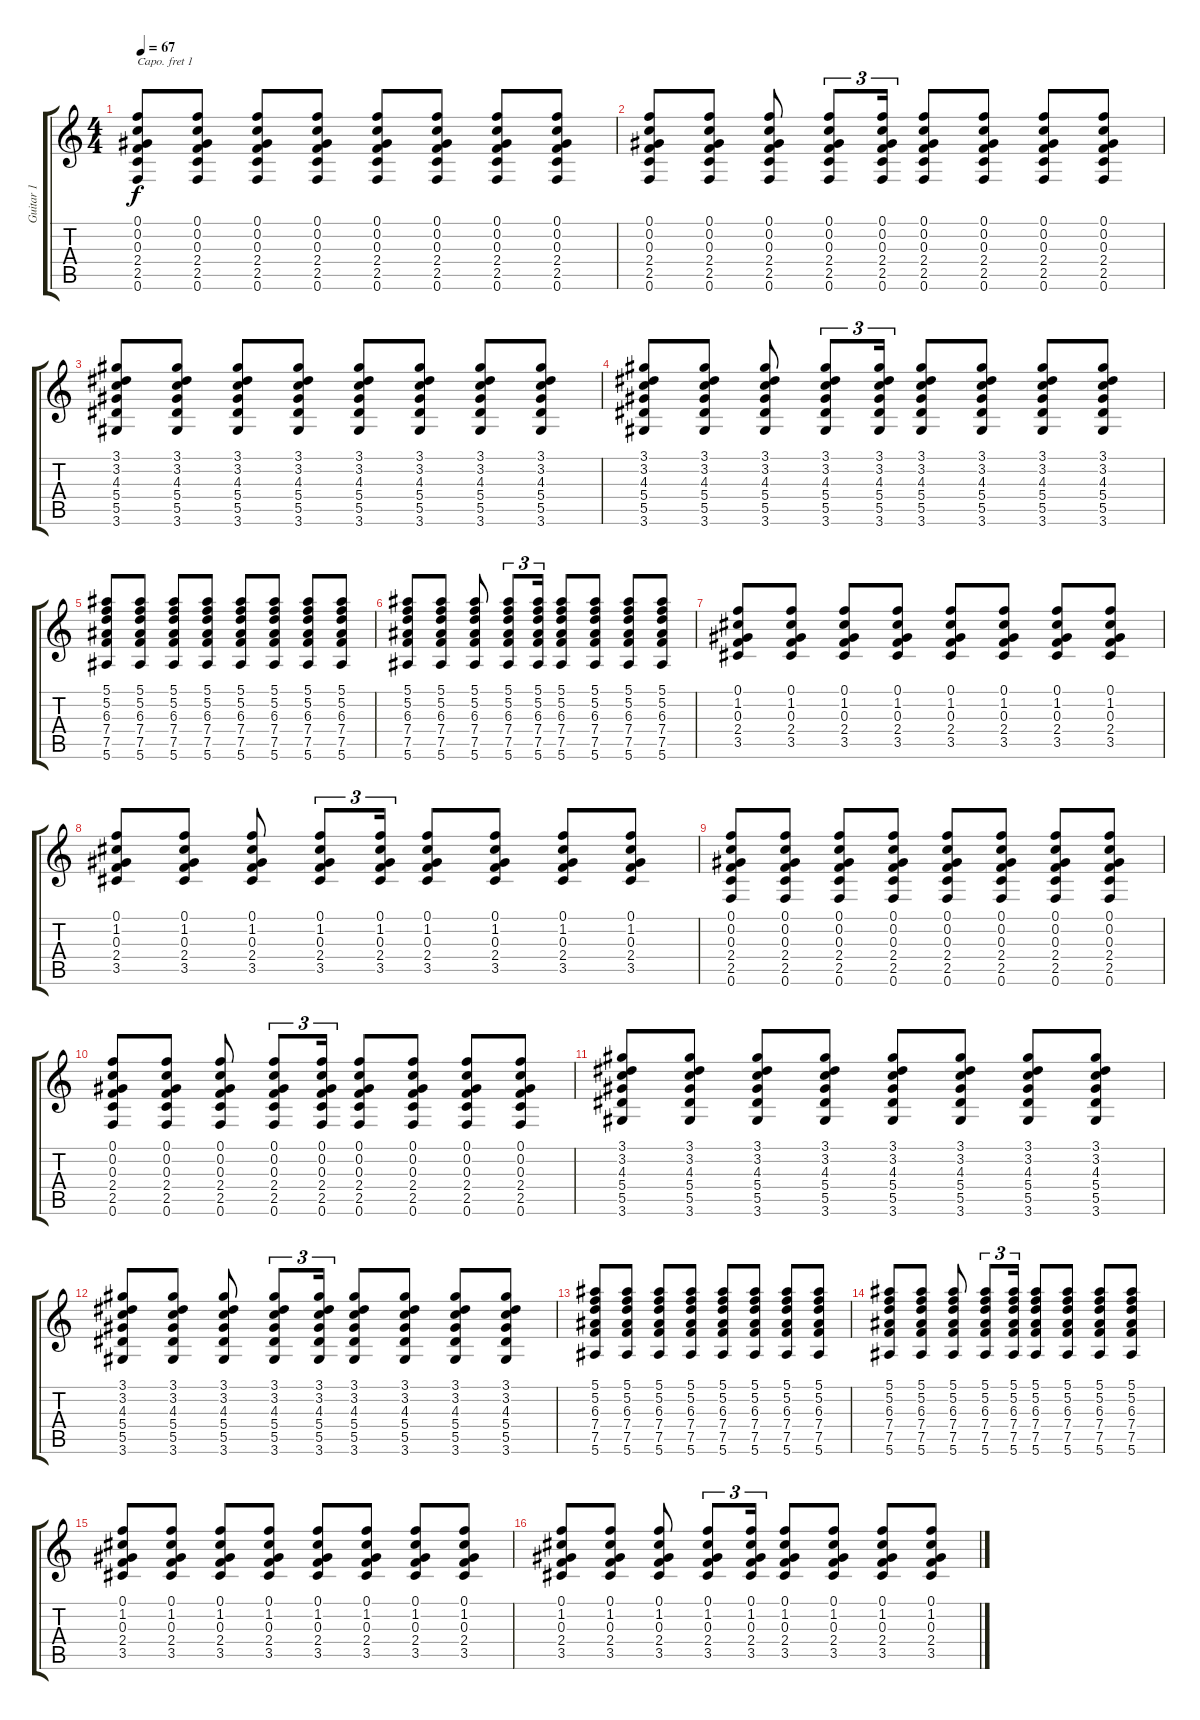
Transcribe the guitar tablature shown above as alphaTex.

\track ("Guitar 1" "Guitar 1") {instrument acousticguitarsteel}
\staff {score tabs}
\capo 1
\tuning (E4 B3 G3 D3 A2 E2) {hide}
\ts (4 4)
\tempo 67
\clef g2
\ks c
(0.1 0.2 0.3 2.4 2.5 0.6).8{dy f} (0.1 0.2 0.3 2.4 2.5 0.6).8 (0.1 0.2 0.3 2.4 2.5 0.6).8 (0.1 0.2 0.3 2.4 2.5 0.6).8 (0.1 0.2 0.3 2.4 2.5 0.6).8 (0.1 0.2 0.3 2.4 2.5 0.6).8 (0.1 0.2 0.3 2.4 2.5 0.6).8 (0.1 0.2 0.3 2.4 2.5 0.6).8 |
(0.1 0.2 0.3 2.4 2.5 0.6).8 (0.1 0.2 0.3 2.4 2.5 0.6).8 (0.1 0.2 0.3 2.4 2.5 0.6).8 (0.1 0.2 0.3 2.4 2.5 0.6).8{tu (3 2)} (0.1 0.2 0.3 2.4 2.5 0.6).16{tu (3 2)} (0.1 0.2 0.3 2.4 2.5 0.6).8 (0.1 0.2 0.3 2.4 2.5 0.6).8 (0.1 0.2 0.3 2.4 2.5 0.6).8 (0.1 0.2 0.3 2.4 2.5 0.6).8 |
(3.1 3.2 4.3 5.4 5.5 3.6).8 (3.1 3.2 4.3 5.4 5.5 3.6).8 (3.1 3.2 4.3 5.4 5.5 3.6).8 (3.1 3.2 4.3 5.4 5.5 3.6).8 (3.1 3.2 4.3 5.4 5.5 3.6).8 (3.1 3.2 4.3 5.4 5.5 3.6).8 (3.1 3.2 4.3 5.4 5.5 3.6).8 (3.1 3.2 4.3 5.4 5.5 3.6).8 |
(3.1 3.2 4.3 5.4 5.5 3.6).8 (3.1 3.2 4.3 5.4 5.5 3.6).8 (3.1 3.2 4.3 5.4 5.5 3.6).8 (3.1 3.2 4.3 5.4 5.5 3.6).8{tu (3 2)} (3.1 3.2 4.3 5.4 5.5 3.6).16{tu (3 2)} (3.1 3.2 4.3 5.4 5.5 3.6).8 (3.1 3.2 4.3 5.4 5.5 3.6).8 (3.1 3.2 4.3 5.4 5.5 3.6).8 (3.1 3.2 4.3 5.4 5.5 3.6).8 |
(5.1 5.2 6.3 7.4 7.5 5.6).8 (5.1 5.2 6.3 7.4 7.5 5.6).8 (5.1 5.2 6.3 7.4 7.5 5.6).8 (5.1 5.2 6.3 7.4 7.5 5.6).8 (5.1 5.2 6.3 7.4 7.5 5.6).8 (5.1 5.2 6.3 7.4 7.5 5.6).8 (5.1 5.2 6.3 7.4 7.5 5.6).8 (5.1 5.2 6.3 7.4 7.5 5.6).8 |
(5.1 5.2 6.3 7.4 7.5 5.6).8 (5.1 5.2 6.3 7.4 7.5 5.6).8 (5.1 5.2 6.3 7.4 7.5 5.6).8 (5.1 5.2 6.3 7.4 7.5 5.6).8{tu (3 2)} (5.1 5.2 6.3 7.4 7.5 5.6).16{tu (3 2)} (5.1 5.2 6.3 7.4 7.5 5.6).8 (5.1 5.2 6.3 7.4 7.5 5.6).8 (5.1 5.2 6.3 7.4 7.5 5.6).8 (5.1 5.2 6.3 7.4 7.5 5.6).8 |
(0.1 1.2 0.3 2.4 3.5).8 (0.1 1.2 0.3 2.4 3.5).8 (0.1 1.2 0.3 2.4 3.5).8 (0.1 1.2 0.3 2.4 3.5).8 (0.1 1.2 0.3 2.4 3.5).8 (0.1 1.2 0.3 2.4 3.5).8 (0.1 1.2 0.3 2.4 3.5).8 (0.1 1.2 0.3 2.4 3.5).8 |
(0.1 1.2 0.3 2.4 3.5).8 (0.1 1.2 0.3 2.4 3.5).8 (0.1 1.2 0.3 2.4 3.5).8 (0.1 1.2 0.3 2.4 3.5).8{tu (3 2)} (0.1 1.2 0.3 2.4 3.5).16{tu (3 2)} (0.1 1.2 0.3 2.4 3.5).8 (0.1 1.2 0.3 2.4 3.5).8 (0.1 1.2 0.3 2.4 3.5).8 (0.1 1.2 0.3 2.4 3.5).8 |
(0.1 0.2 0.3 2.4 2.5 0.6).8 (0.1 0.2 0.3 2.4 2.5 0.6).8 (0.1 0.2 0.3 2.4 2.5 0.6).8 (0.1 0.2 0.3 2.4 2.5 0.6).8 (0.1 0.2 0.3 2.4 2.5 0.6).8 (0.1 0.2 0.3 2.4 2.5 0.6).8 (0.1 0.2 0.3 2.4 2.5 0.6).8 (0.1 0.2 0.3 2.4 2.5 0.6).8 |
(0.1 0.2 0.3 2.4 2.5 0.6).8 (0.1 0.2 0.3 2.4 2.5 0.6).8 (0.1 0.2 0.3 2.4 2.5 0.6).8 (0.1 0.2 0.3 2.4 2.5 0.6).8{tu (3 2)} (0.1 0.2 0.3 2.4 2.5 0.6).16{tu (3 2)} (0.1 0.2 0.3 2.4 2.5 0.6).8 (0.1 0.2 0.3 2.4 2.5 0.6).8 (0.1 0.2 0.3 2.4 2.5 0.6).8 (0.1 0.2 0.3 2.4 2.5 0.6).8 |
(3.1 3.2 4.3 5.4 5.5 3.6).8 (3.1 3.2 4.3 5.4 5.5 3.6).8 (3.1 3.2 4.3 5.4 5.5 3.6).8 (3.1 3.2 4.3 5.4 5.5 3.6).8 (3.1 3.2 4.3 5.4 5.5 3.6).8 (3.1 3.2 4.3 5.4 5.5 3.6).8 (3.1 3.2 4.3 5.4 5.5 3.6).8 (3.1 3.2 4.3 5.4 5.5 3.6).8 |
(3.1 3.2 4.3 5.4 5.5 3.6).8 (3.1 3.2 4.3 5.4 5.5 3.6).8 (3.1 3.2 4.3 5.4 5.5 3.6).8 (3.1 3.2 4.3 5.4 5.5 3.6).8{tu (3 2)} (3.1 3.2 4.3 5.4 5.5 3.6).16{tu (3 2)} (3.1 3.2 4.3 5.4 5.5 3.6).8 (3.1 3.2 4.3 5.4 5.5 3.6).8 (3.1 3.2 4.3 5.4 5.5 3.6).8 (3.1 3.2 4.3 5.4 5.5 3.6).8 |
(5.1 5.2 6.3 7.4 7.5 5.6).8 (5.1 5.2 6.3 7.4 7.5 5.6).8 (5.1 5.2 6.3 7.4 7.5 5.6).8 (5.1 5.2 6.3 7.4 7.5 5.6).8 (5.1 5.2 6.3 7.4 7.5 5.6).8 (5.1 5.2 6.3 7.4 7.5 5.6).8 (5.1 5.2 6.3 7.4 7.5 5.6).8 (5.1 5.2 6.3 7.4 7.5 5.6).8 |
(5.1 5.2 6.3 7.4 7.5 5.6).8 (5.1 5.2 6.3 7.4 7.5 5.6).8 (5.1 5.2 6.3 7.4 7.5 5.6).8 (5.1 5.2 6.3 7.4 7.5 5.6).8{tu (3 2)} (5.1 5.2 6.3 7.4 7.5 5.6).16{tu (3 2)} (5.1 5.2 6.3 7.4 7.5 5.6).8 (5.1 5.2 6.3 7.4 7.5 5.6).8 (5.1 5.2 6.3 7.4 7.5 5.6).8 (5.1 5.2 6.3 7.4 7.5 5.6).8 |
(0.1 1.2 0.3 2.4 3.5).8 (0.1 1.2 0.3 2.4 3.5).8 (0.1 1.2 0.3 2.4 3.5).8 (0.1 1.2 0.3 2.4 3.5).8 (0.1 1.2 0.3 2.4 3.5).8 (0.1 1.2 0.3 2.4 3.5).8 (0.1 1.2 0.3 2.4 3.5).8 (0.1 1.2 0.3 2.4 3.5).8 |
(0.1 1.2 0.3 2.4 3.5).8 (0.1 1.2 0.3 2.4 3.5).8 (0.1 1.2 0.3 2.4 3.5).8 (0.1 1.2 0.3 2.4 3.5).8{tu (3 2)} (0.1 1.2 0.3 2.4 3.5).16{tu (3 2)} (0.1 1.2 0.3 2.4 3.5).8 (0.1 1.2 0.3 2.4 3.5).8 (0.1 1.2 0.3 2.4 3.5).8 (0.1 1.2 0.3 2.4 3.5).8
